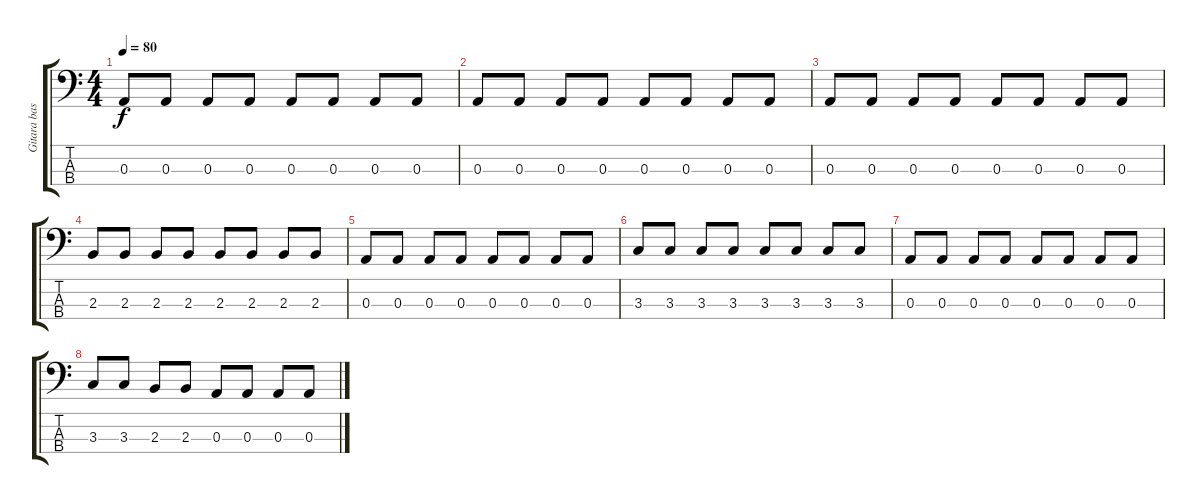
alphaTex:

\track ("Gitara basowa" "Gitara bas") {instrument electricbassfinger}
\staff {score tabs}
\tuning (G2 D2 A1 E1) {hide}
\ts (4 4)
\tempo 80
\clef f4
\ks c
0.3.8{dy f} 0.3.8 0.3.8 0.3.8 0.3.8 0.3.8 0.3.8 0.3.8 |
0.3.8 0.3.8 0.3.8 0.3.8 0.3.8 0.3.8 0.3.8 0.3.8 |
0.3.8 0.3.8 0.3.8 0.3.8 0.3.8 0.3.8 0.3.8 0.3.8 |
2.3.8 2.3.8 2.3.8 2.3.8 2.3.8 2.3.8 2.3.8 2.3.8 |
0.3.8 0.3.8 0.3.8 0.3.8 0.3.8 0.3.8 0.3.8 0.3.8 |
3.3.8 3.3.8 3.3.8 3.3.8 3.3.8 3.3.8 3.3.8 3.3.8 |
0.3.8 0.3.8 0.3.8 0.3.8 0.3.8 0.3.8 0.3.8 0.3.8 |
3.3.8 3.3.8 2.3.8 2.3.8 0.3.8 0.3.8 0.3.8 0.3.8
